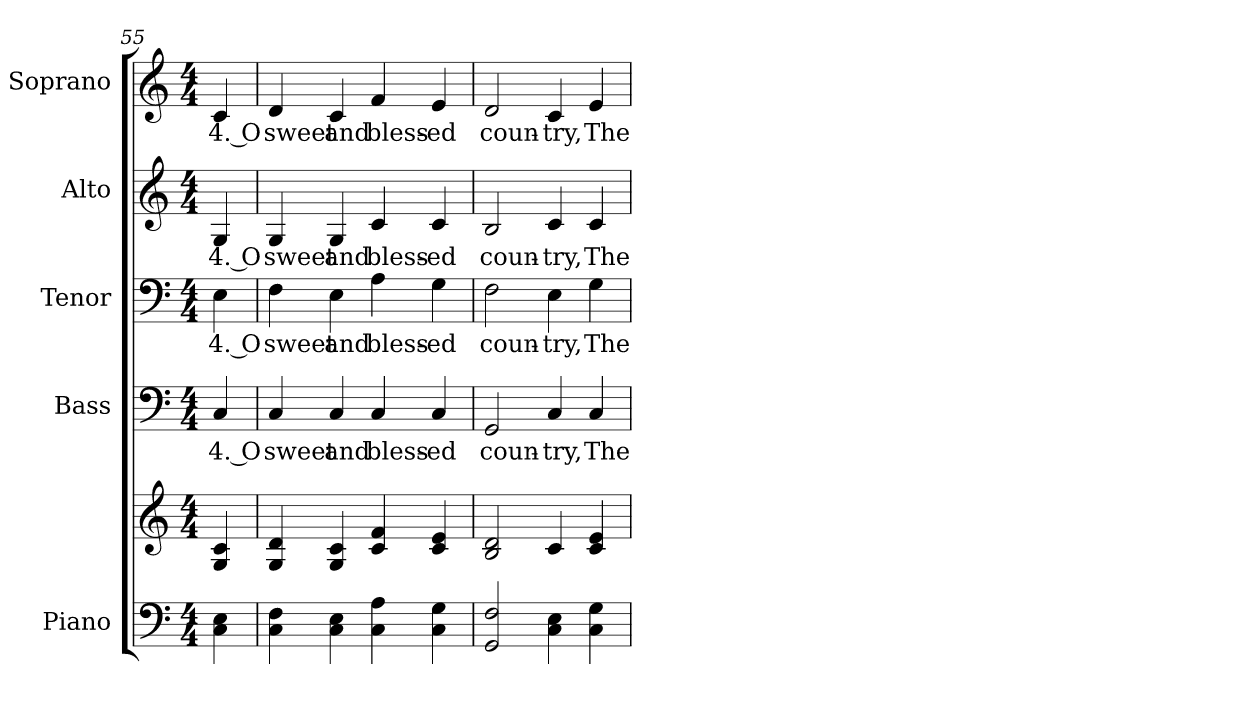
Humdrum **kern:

**kern	**kern	**kern	**text	**kern	**text	**kern	**text	**kern	**text
*part5	*part5	*part4	*part4	*part3	*part3	*part2	*part2	*part1	*part1
*staff6	*staff5	*staff4	*staff4	*staff3	*staff3	*staff2	*staff2	*staff1	*staff1
*I"Piano	*	*I"Bass	*	*I"Tenor	*	*I"Alto	*	*I"Soprano	*
*I'Pno.	*	*I'B.	*	*I'T.	*	*I'A.	*	*I'S.	*
*clefF4	*clefG2	*clefF4	*	*clefF4	*	*clefG2	*	*clefG2	*
*k[]	*k[]	*k[]	*	*k[]	*	*k[]	*	*k[]	*
*C:	*C:	*C:	*	*C:	*	*C:	*	*C:	*
*M4/4	*M4/4	*M4/4	*	*M4/4	*	*M4/4	*	*M4/4	*
=55	=55	=55	=55	=55	=55	=55	=55	=55	=55
!	!	!	!LO:LY:b:color=#000000	!	!	!	!	!	!
!	!	!	!	!	!LO:LY:b:color=#000000	!	!	!	!
!	!	!	!	!	!	!	!LO:LY:b:color=#000000	!	!
!	!	!	!	!	!	!	!	!	!LO:LY:b:color=#000000
4Ci\ 4Ei	4Gi/ 4ci	4Ci/	4. O	4Ei\	4. O	4Gi/	4. O	4ci/	4. O
!!LO:PB:g=z
=56	=56	=56	=56	=56	=56	=56	=56	=56	=56
!	!	!	!LO:LY:b:color=#000000	!	!	!	!	!	!
!	!	!	!	!	!LO:LY:b:color=#000000	!	!	!	!
!	!	!	!	!	!	!	!LO:LY:b:color=#000000	!	!
!	!	!	!	!	!	!	!	!	!LO:LY:b:color=#000000
4Ci\ 4Fi	4Gi/ 4di	4Ci/	sweet	4Fi\	sweet	4Gi/	sweet	4di/	sweet
!	!	!	!LO:LY:b:color=#000000	!	!	!	!	!	!
!	!	!	!	!	!LO:LY:b:color=#000000	!	!	!	!
!	!	!	!	!	!	!	!LO:LY:b:color=#000000	!	!
!	!	!	!	!	!	!	!	!	!LO:LY:b:color=#000000
4Ci\ 4Ei	4Gi/ 4ci	4Ci/	and	4Ei\	and	4Gi/	and	4ci/	and
!	!	!	!LO:LY:b:color=#000000	!	!	!	!	!	!
!	!	!	!	!	!LO:LY:b:color=#000000	!	!	!	!
!	!	!	!	!	!	!	!LO:LY:b:color=#000000	!	!
!	!	!	!	!	!	!	!	!	!LO:LY:b:color=#000000
4Ci\ 4Ai	4ci/ 4fi	4Ci/	bless-	4Ai\	bless-	4ci/	bless-	4fi/	bless-
!	!	!	!LO:LY:b:color=#000000	!	!	!	!	!	!
!	!	!	!	!	!LO:LY:b:color=#000000	!	!	!	!
!	!	!	!	!	!	!	!LO:LY:b:color=#000000	!	!
!	!	!	!	!	!	!	!	!	!LO:LY:b:color=#000000
4Ci\ 4Gi	4ci/ 4ei	4Ci/	-ed	4Gi\	-ed	4ci/	-ed	4ei/	-ed
=57	=57	=57	=57	=57	=57	=57	=57	=57	=57
!	!	!	!LO:LY:b:color=#000000	!	!	!	!	!	!
!	!	!	!	!	!LO:LY:b:color=#000000	!	!	!	!
!	!	!	!	!	!	!	!LO:LY:b:color=#000000	!	!
!	!	!	!	!	!	!	!	!	!LO:LY:b:color=#000000
2GGi/ 2Fi	2Bi/ 2di	2GGi/	coun-	2Fi\	coun-	2Bi/	coun-	2di/	coun-
!	!	!	!LO:LY:b:color=#000000	!	!	!	!	!	!
!	!	!	!	!	!LO:LY:b:color=#000000	!	!	!	!
!	!	!	!	!	!	!	!LO:LY:b:color=#000000	!	!
!	!	!	!	!	!	!	!	!	!LO:LY:b:color=#000000
4Ci\ 4Ei	4ci/	4Ci/	-try,	4Ei\	-try,	4ci/	-try,	4ci/	-try,
!	!	!	!LO:LY:b:color=#000000	!	!	!	!	!	!
!	!	!	!	!	!LO:LY:b:color=#000000	!	!	!	!
!	!	!	!	!	!	!	!LO:LY:b:color=#000000	!	!
!	!	!	!	!	!	!	!	!	!LO:LY:b:color=#000000
4Ci\ 4Gi	4ci/ 4ei	4Ci/	The	4Gi\	The	4ci/	The	4ei/	The
=	=	=	=	=	=	=	=	=	=
*-	*-	*-	*-	*-	*-	*-	*-	*-	*-
